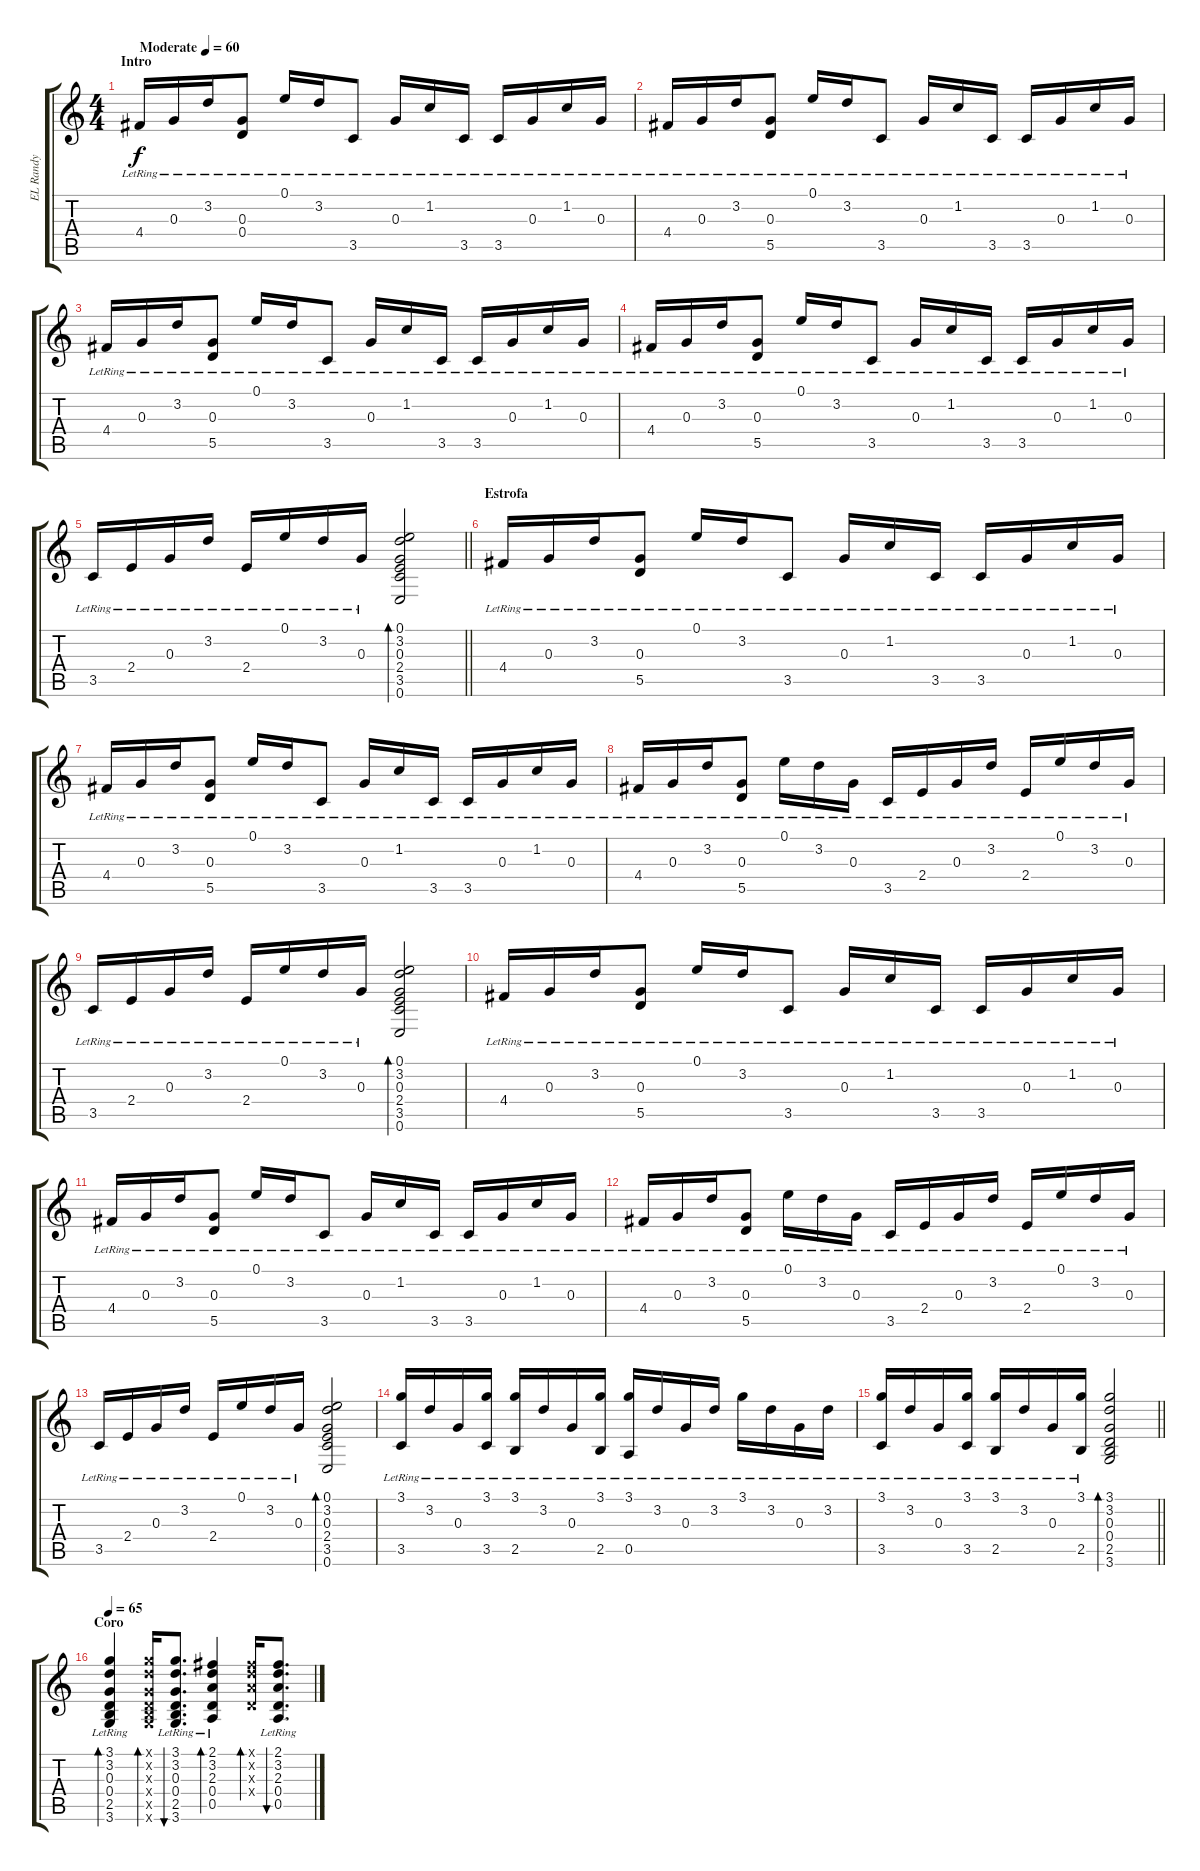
\track ("EL Randy" "EL Randy") {instrument acousticguitarsteel}
\staff {score tabs}
\tuning (E4 B3 G3 D3 A2 E2) {hide}
\ts (4 4)
\section ("" "Intro")
\tempo (60 "Moderate")
\clef g2
\ks c
4.4{lr}.16{dy f instrument acousticguitarsteel} 0.3{lr}.16 3.2{lr}.16 (0.3{lr} 0.4{lr}).8 0.1{lr}.16 3.2{lr}.16 3.5{lr}.8 0.3{lr}.16 1.2{lr}.16 3.5{lr}.16 3.5{lr}.16 0.3{lr}.16 1.2{lr}.16 0.3{lr}.16 |
4.4{lr}.16 0.3{lr}.16 3.2{lr}.16 (0.3{lr} 5.5{lr}).8 0.1{lr}.16 3.2{lr}.16 3.5{lr}.8 0.3{lr}.16 1.2{lr}.16 3.5{lr}.16 3.5{lr}.16 0.3{lr}.16 1.2{lr}.16 0.3{lr}.16 |
4.4{lr}.16 0.3{lr}.16 3.2{lr}.16 (0.3{lr} 5.5{lr}).8 0.1{lr}.16 3.2{lr}.16 3.5{lr}.8 0.3{lr}.16 1.2{lr}.16 3.5{lr}.16 3.5{lr}.16 0.3{lr}.16 1.2{lr}.16 0.3{lr}.16 |
4.4{lr}.16 0.3{lr}.16 3.2{lr}.16 (0.3{lr} 5.5{lr}).8 0.1{lr}.16 3.2{lr}.16 3.5{lr}.8 0.3{lr}.16 1.2{lr}.16 3.5{lr}.16 3.5{lr}.16 0.3{lr}.16 1.2{lr}.16 0.3{lr}.16 |
\barLineRight lightlight
3.5{lr}.16 2.4{lr}.16 0.3{lr}.16 3.2{lr}.16 2.4{lr}.16 0.1{lr}.16 3.2{lr}.16 0.3{lr}.16 (0.1 3.2 0.3 2.4 3.5 0.6).2{bd 120} |
\section ("" "Estrofa")
4.4{lr}.16 0.3{lr}.16 3.2{lr}.16 (0.3{lr} 5.5{lr}).8 0.1{lr}.16 3.2{lr}.16 3.5{lr}.8 0.3{lr}.16 1.2{lr}.16 3.5{lr}.16 3.5{lr}.16 0.3{lr}.16 1.2{lr}.16 0.3{lr}.16 |
4.4{lr}.16 0.3{lr}.16 3.2{lr}.16 (0.3{lr} 5.5{lr}).8 0.1{lr}.16 3.2{lr}.16 3.5{lr}.8 0.3{lr}.16 1.2{lr}.16 3.5{lr}.16 3.5{lr}.16 0.3{lr}.16 1.2{lr}.16 0.3{lr}.16 |
4.4{lr}.16 0.3{lr}.16 3.2{lr}.16 (0.3{lr} 5.5{lr}).8 0.1{lr}.16 3.2{lr}.16 0.3{lr}.16 3.5{lr}.16 2.4{lr}.16 0.3{lr}.16 3.2{lr}.16 2.4{lr}.16 0.1{lr}.16 3.2{lr}.16 0.3{lr}.16 |
3.5{lr}.16 2.4{lr}.16 0.3{lr}.16 3.2{lr}.16 2.4{lr}.16 0.1{lr}.16 3.2{lr}.16 0.3{lr}.16 (0.1 3.2 0.3 2.4 3.5 0.6).2{bd 60} |
4.4{lr}.16 0.3{lr}.16 3.2{lr}.16 (0.3{lr} 5.5{lr}).8 0.1{lr}.16 3.2{lr}.16 3.5{lr}.8 0.3{lr}.16 1.2{lr}.16 3.5{lr}.16 3.5{lr}.16 0.3{lr}.16 1.2{lr}.16 0.3{lr}.16 |
4.4{lr}.16 0.3{lr}.16 3.2{lr}.16 (0.3{lr} 5.5{lr}).8 0.1{lr}.16 3.2{lr}.16 3.5{lr}.8 0.3{lr}.16 1.2{lr}.16 3.5{lr}.16 3.5{lr}.16 0.3{lr}.16 1.2{lr}.16 0.3{lr}.16 |
4.4{lr}.16 0.3{lr}.16 3.2{lr}.16 (0.3{lr} 5.5{lr}).8 0.1{lr}.16 3.2{lr}.16 0.3{lr}.16 3.5{lr}.16 2.4{lr}.16 0.3{lr}.16 3.2{lr}.16 2.4{lr}.16 0.1{lr}.16 3.2{lr}.16 0.3{lr}.16 |
3.5{lr}.16 2.4{lr}.16 0.3{lr}.16 3.2{lr}.16 2.4{lr}.16 0.1{lr}.16 3.2{lr}.16 0.3{lr}.16 (0.1 3.2 0.3 2.4 3.5 0.6).2{bd 120} |
(3.1{lr} 3.5{lr}).16 3.2{lr}.16 0.3{lr}.16 (3.1{lr} 3.5{lr}).16 (3.1{lr} 2.5{lr}).16 3.2{lr}.16 0.3{lr}.16 (3.1{lr} 2.5{lr}).16 (3.1{lr} 0.5{lr}).16 3.2{lr}.16 0.3{lr}.16 3.2{lr}.16 3.1{lr}.16 3.2{lr}.16 0.3{lr}.16 3.2{lr}.16 |
\barLineRight lightlight
(3.1{lr} 3.5{lr}).16 3.2{lr}.16 0.3{lr}.16 (3.1{lr} 3.5{lr}).16 (3.1{lr} 2.5{lr}).16 3.2{lr}.16 0.3{lr}.16 (3.1{lr} 2.5{lr}).16 (3.1 3.2 0.3 0.4 2.5 3.6).2{bd 60} |
\section ("" "Coro")
\tempo 65
(3.1{lr} 3.2{lr} 0.3{lr} 0.4{lr} 2.5{lr} 3.6{lr}).4{bd 30} (3.1{x} 3.2{x} 0.3{x} 0.4{x} 2.5{x} 3.6{x}).16{bd 30} (3.1{lr} 3.2{lr} 0.3{lr} 0.4{lr} 2.5{lr} 3.6{lr}).8{d bu 30} (2.1{lr} 3.2{lr} 2.3{lr} 0.4{lr} 0.5{lr}).4{bd 60} (2.1{x} 3.2{x} 2.3{x} 0.4{x}).16{bd 30} (2.1{lr} 3.2{lr} 2.3{lr} 0.4{lr} 0.5{lr}).8{d bu 30}
